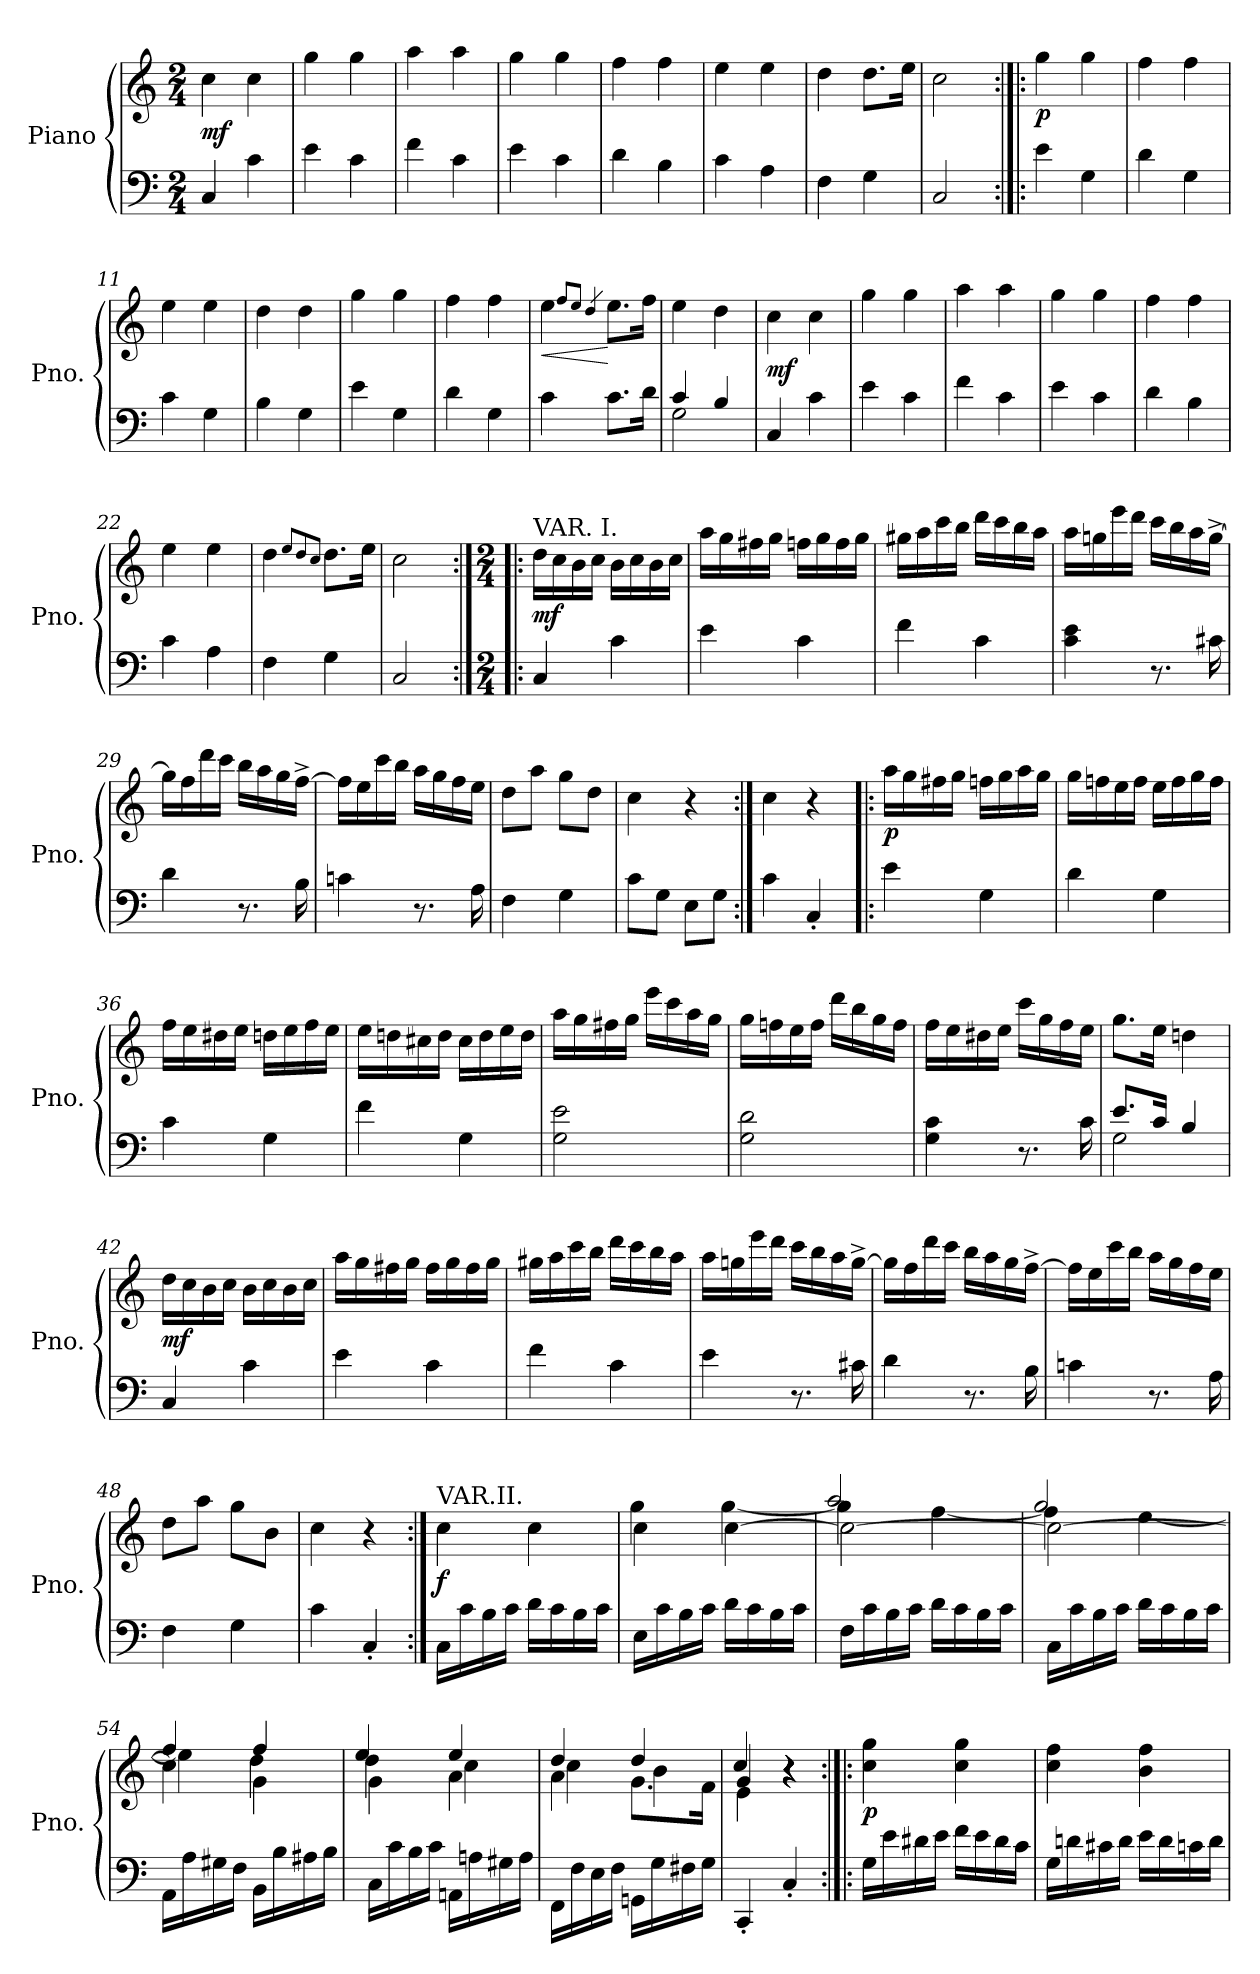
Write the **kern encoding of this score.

**kern	**kern	**dynam
*part1	*part1	*part1
*staff2	*staff1	*staff1/2
*I"Piano	*	*
*I'Pno.	*	*
*clefF4	*clefG2	*
*k[]	*k[]	*
*C:	*C:	*
*M2/4	*M2/4	*
=1	=1	=1
!	!	!LO:DY:b
4C/	4cc\	mf
4c\	4cc\	.
=2	=2	=2
4e\	4gg\	.
4c\	4gg\	.
=3	=3	=3
4f\	4aa\	.
4c\	4aa\	.
=4	=4	=4
4e\	4gg\	.
4c\	4gg\	.
=5	=5	=5
4d\	4ff\	.
4B\	4ff\	.
=6	=6	=6
4c\	4ee\	.
4A\	4ee\	.
=7	=7	=7
4F\	4dd\	.
4G\	8.dd\L	.
.	16ee\Jk	.
=8	=8	=8
2C/	2cc\	.
=9:|!|:	=9:|!|:	=9:|!|:
!	!	!LO:DY:b
4e\	4gg\	p
4G\	4gg\	.
=10	=10	=10
4d\	4ff\	.
4G\	4ff\	.
=11	=11	=11
4c\	4ee\	.
4G\	4ee\	.
=12	=12	=12
4B\	4dd\	.
4G\	4dd\	.
=13	=13	=13
4e\	4gg\	.
4G\	4gg\	.
!!LO:LB:g=z
=14	=14	=14
4d\	4ff\	.
4G\	4ff\	.
=15	=15	=15
!	!	!LO:HP:b
4c\	4ee\	<
.	8qff/L	.
.	8qee/J	.
.	4qdd/	.
8.c\L	8.ee\L	[
16d\Jk	16ff\Jk	.
=16	=16	=16
*^	*	*
4c/	2G\	4ee\	.
4B/	.	4dd\	.
*v	*v	*	*
=17	=17	=17
!	!	!LO:DY:b
4C/	4cc\	mf
4c\	4cc\	.
=18	=18	=18
4e\	4gg\	.
4c\	4gg\	.
=19	=19	=19
4f\	4aa\	.
4c\	4aa\	.
=20	=20	=20
4e\	4gg\	.
4c\	4gg\	.
=21	=21	=21
4d\	4ff\	.
4B\	4ff\	.
=22	=22	=22
4c\	4ee\	.
4A\	4ee\	.
=23	=23	=23
4F\	4dd\	.
.	8qee/L	.
.	8qdd/	.
.	8qcc/J	.
4G\	8.dd\L	.
.	16ee\Jk	.
=24	=24	=24
2C/	2cc\	.
!!LO:LB:g=z
=25:|!|:	=25:|!|:	=25:|!|:
*M2/4	*M2/4	*
!	!LO:TX:a:t=VAR. I.	!
!	!	!LO:DY:b
4C/	16dd\LL	mf
.	16cc\	.
.	16b\	.
.	16cc\JJ	.
4c\	16b\LL	.
.	16cc\	.
.	16b\	.
.	16cc\JJ	.
=26	=26	=26
4e\	16aa\LL	.
.	16gg\	.
.	16ff#X\	.
.	16gg\JJ	.
4c\	16ffn\LL	.
.	16gg\	.
.	16ff\	.
.	16gg\JJ	.
=27	=27	=27
4f\	16gg#X\LL	.
.	16aa\	.
.	16ccc\	.
.	16bb\JJ	.
4c\	16ddd\LL	.
.	16ccc\	.
.	16bb\	.
.	16aa\JJ	.
=28	=28	=28
4c\ 4e\	16aa\LL	.
.	16ggn\	.
.	16eee\	.
.	16ddd\JJ	.
8.r	16ccc\LL	.
.	16bb\	.
.	16aa\	.
16c#X\	[16gg^\JJ	.
!!LO:LB:g=z
=29	=29	=29
4d\	16gg\LL]	.
.	16ff\	.
.	16ddd\	.
.	16ccc\JJ	.
8.r	16bb\LL	.
.	16aa\	.
.	16gg\	.
16B\	[16ff^\JJ	.
=30	=30	=30
4cn\	16ff\LL]	.
.	16ee\	.
.	16ccc\	.
.	16bb\JJ	.
8.r	16aa\LL	.
.	16gg\	.
.	16ff\	.
16A\	16ee\JJ	.
=31	=31	=31
4F\	8dd\L	.
.	8aa\J	.
4G\	8gg\L	.
.	8dd\J	.
=32	=32	=32
8c\L	4cc\	.
8G\J	.	.
8E\L	4r	.
8G\J	.	.
=33:|!	=33:|!	=33:|!
4c\	4cc\	.
4C'/	4r	.
=34!|:	=34!|:	=34!|:
!	!	!LO:DY:b
4e\	16aa\LL	p
.	16gg\	.
.	16ff#X\	.
.	16gg\JJ	.
4G\	16ffn\LL	.
.	16gg\	.
.	16aa\	.
.	16gg\JJ	.
!!LO:LB:g=z
=35	=35	=35
4d\	16gg\LL	.
.	16ffn\	.
.	16ee\	.
.	16ff\JJ	.
4G\	16ee\LL	.
.	16ff\	.
.	16gg\	.
.	16ff\JJ	.
=36	=36	=36
4c\	16ff\LL	.
.	16ee\	.
.	16dd#X\	.
.	16ee\JJ	.
4G\	16ddn\LL	.
.	16ee\	.
.	16ff\	.
.	16ee\JJ	.
=37	=37	=37
4f\	16ee\LL	.
.	16ddn\	.
.	16cc#X\	.
.	16dd\JJ	.
4G\	16cc#\LL	.
.	16dd\	.
.	16ee\	.
.	16dd\JJ	.
=38	=38	=38
2G\ 2e\	16aa\LL	.
.	16gg\	.
.	16ff#X\	.
.	16gg\JJ	.
.	16eee\LL	.
.	16ccc\	.
.	16aa\	.
.	16gg\JJ	.
!!LO:PB:g=z
=39	=39	=39
2G\ 2d\	16gg\LL	.
.	16ffn\	.
.	16ee\	.
.	16ff\JJ	.
.	16ddd\LL	.
.	16bb\	.
.	16gg\	.
.	16ff\JJ	.
=40	=40	=40
4G\ 4c\	16ff\LL	.
.	16ee\	.
.	16dd#X\	.
.	16ee\JJ	.
8.r	16ccc\LL	.
.	16gg\	.
.	16ff\	.
16c\	16ee\JJ	.
=41	=41	=41
*^	*	*
8.e/L	2G\	8.gg\L	.
16c/Jk	.	16ee\Jk	.
4B/	.	4ddn\	.
*v	*v	*	*
=42	=42	=42
!	!	!LO:DY:b
4C/	16dd\LL	mf
.	16cc\	.
.	16b\	.
.	16cc\JJ	.
4c\	16b\LL	.
.	16cc\	.
.	16b\	.
.	16cc\JJ	.
=43	=43	=43
4e\	16aa\LL	.
.	16gg\	.
.	16ff#X\	.
.	16gg\JJ	.
4c\	16ff#\LL	.
.	16gg\	.
.	16ff#\	.
.	16gg\JJ	.
!!LO:LB:g=z
=44	=44	=44
4f\	16gg#X\LL	.
.	16aa\	.
.	16ccc\	.
.	16bb\JJ	.
4c\	16ddd\LL	.
.	16ccc\	.
.	16bb\	.
.	16aa\JJ	.
=45	=45	=45
4e\	16aa\LL	.
.	16ggn\	.
.	16eee\	.
.	16ddd\JJ	.
8.r	16ccc\LL	.
.	16bb\	.
.	16aa\	.
16c#X\	[16gg^\JJ	.
=46	=46	=46
4d\	16gg\LL]	.
.	16ff\	.
.	16ddd\	.
.	16ccc\JJ	.
8.r	16bb\LL	.
.	16aa\	.
.	16gg\	.
16B\	[16ff^\JJ	.
=47	=47	=47
4cn\	16ff\LL]	.
.	16ee\	.
.	16ccc\	.
.	16bb\JJ	.
8.r	16aa\LL	.
.	16gg\	.
.	16ff\	.
16A\	16ee\JJ	.
=48	=48	=48
4F\	8dd\L	.
.	8aa\J	.
4G\	8gg\L	.
.	8b\J	.
!!LO:LB:g=z
=49	=49	=49
4c\	4cc\	.
4C'/	4r	.
=50:|!	=50:|!	=50:|!
!	!LO:TX:a:t=VAR.II.	!
!	!	!LO:DY:b
16C\LL	4cc\	f
16c\	.	.
16B\	.	.
16c\JJ	.	.
16d\LL	4cc\	.
16c\	.	.
16B\	.	.
16c\JJ	.	.
=51	=51	=51
*	*^	*
16E\LL	4cc\	4gg\	.
16c\	.	.	.
16B\	.	.	.
16c\JJ	.	.	.
16d\LL	[4cc\	[4gg\	.
16c\	.	.	.
16B\	.	.	.
16c\JJ	.	.	.
=52	=52	=52	=52
*	*	*^	*
16F\LL	2cc\_	4gg\]	2aa/	.
16c\	.	.	.	.
16B\	.	.	.	.
16c\JJ	.	.	.	.
16d\LL	.	[4ff\	.	.
16c\	.	.	.	.
16B\	.	.	.	.
16c\JJ	.	.	.	.
=53	=53	=53	=53	=53
16C\LL	2cc\_	4ff\]	2gg/	.
16c\	.	.	.	.
16B\	.	.	.	.
16c\JJ	.	.	.	.
16d\LL	.	[4ee\	.	.
16c\	.	.	.	.
16B\	.	.	.	.
16c\JJ	.	.	.	.
!!LO:LB:g=z	!!	!!
=54	=54	=54	=54	=54
16AA\LL	4cc\]	4ee\]	4ff/	.
16A\	.	.	.	.
16G#X\	.	.	.	.
16F\JJ	.	.	.	.
16BB\LL	4g\	4dd\	4ff/	.
16B\	.	.	.	.
16A#X\	.	.	.	.
16B\JJ	.	.	.	.
=55	=55	=55	=55	=55
16C\LL	4g\	4dd\	4ee/	.
16c\	.	.	.	.
16B\	.	.	.	.
16c\JJ	.	.	.	.
16AAn\LL	4a\	4cc\	4ee/	.
16An\	.	.	.	.
16G#X\	.	.	.	.
16A\JJ	.	.	.	.
=56	=56	=56	=56	=56
16FF\LL	4a\	4cc\	4dd/	.
16F\	.	.	.	.
16E\	.	.	.	.
16F\JJ	.	.	.	.
16GGn\LL	8.g\L	4b\	4dd/	.
16G\	.	.	.	.
16F#X\	.	.	.	.
16G\JJ	16f\Jk	.	.	.
=57	=57	=57	=57	=57
4CC'/	4e\	4g/	4cc/	.
4C'/	4r	4r	4r	.
!!LO:LB:g=z
=58:|!|:	=58:|!|:	=58:|!|:	=58:|!|:	=58:|!|:
!	!	!	!	!LO:DY:b
*	*v	*v	*v	*
16G\LL	4cc\ 4gg\	p
16e\	.	.
16d#X\	.	.
16e\JJ	.	.
16f\LL	4cc\ 4gg\	.
16e\	.	.
16d#\	.	.
16c\JJ	.	.
=59	=59	=59
16G\LL	4cc\ 4ff\	.
16dn\	.	.
16c#X\	.	.
16d\JJ	.	.
16e\LL	4b\ 4ff\	.
16d\	.	.
16cn\	.	.
16d\JJ	.	.
=	=	=
*-	*-	*-
